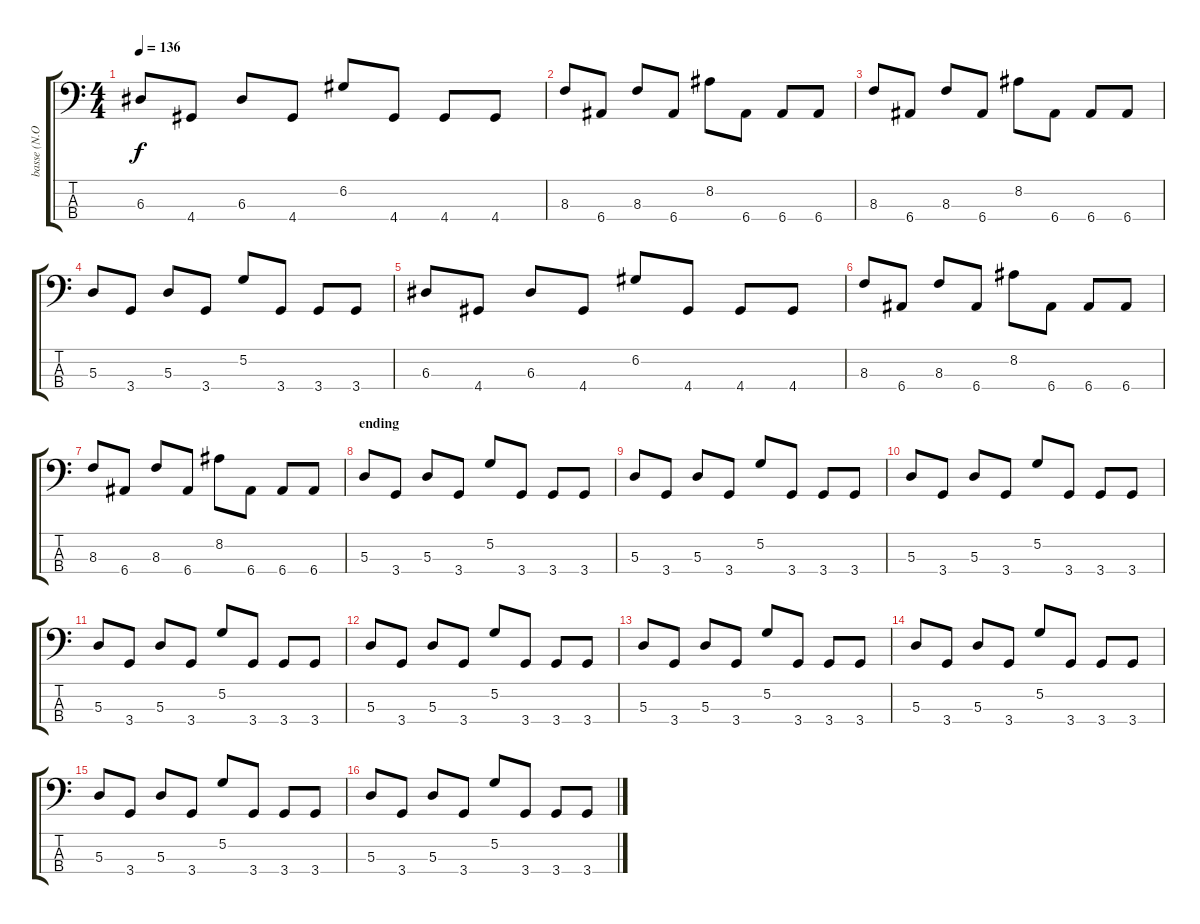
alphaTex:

\track ("basse (N.Oliveri)" "basse (N.O") {instrument electricbasspick}
\staff {score tabs}
\tuning (G2 D2 A1 E1) {hide}
\ts (4 4)
\tempo 136
\clef f4
\ks c
6.3.8{dy f} 4.4.8 6.3.8 4.4.8 6.2.8 4.4.8 4.4.8 4.4.8 |
8.3.8 6.4.8 8.3.8 6.4.8 8.2.8 6.4.8 6.4.8 6.4.8 |
8.3.8 6.4.8 8.3.8 6.4.8 8.2.8 6.4.8 6.4.8 6.4.8 |
5.3.8 3.4.8 5.3.8 3.4.8 5.2.8 3.4.8 3.4.8 3.4.8 |
6.3.8 4.4.8 6.3.8 4.4.8 6.2.8 4.4.8 4.4.8 4.4.8 |
8.3.8 6.4.8 8.3.8 6.4.8 8.2.8 6.4.8 6.4.8 6.4.8 |
8.3.8 6.4.8 8.3.8 6.4.8 8.2.8 6.4.8 6.4.8 6.4.8 |
\section ("" "ending")
5.3.8 3.4.8 5.3.8 3.4.8 5.2.8 3.4.8 3.4.8 3.4.8 |
5.3.8 3.4.8 5.3.8 3.4.8 5.2.8 3.4.8 3.4.8 3.4.8 |
5.3.8 3.4.8 5.3.8 3.4.8 5.2.8 3.4.8 3.4.8 3.4.8 |
5.3.8 3.4.8 5.3.8 3.4.8 5.2.8 3.4.8 3.4.8 3.4.8 |
5.3.8 3.4.8 5.3.8 3.4.8 5.2.8 3.4.8 3.4.8 3.4.8 |
5.3.8 3.4.8 5.3.8 3.4.8 5.2.8 3.4.8 3.4.8 3.4.8 |
5.3.8 3.4.8 5.3.8 3.4.8 5.2.8 3.4.8 3.4.8 3.4.8 |
5.3.8 3.4.8 5.3.8 3.4.8 5.2.8 3.4.8 3.4.8 3.4.8 |
5.3.8 3.4.8 5.3.8 3.4.8 5.2.8 3.4.8 3.4.8 3.4.8
